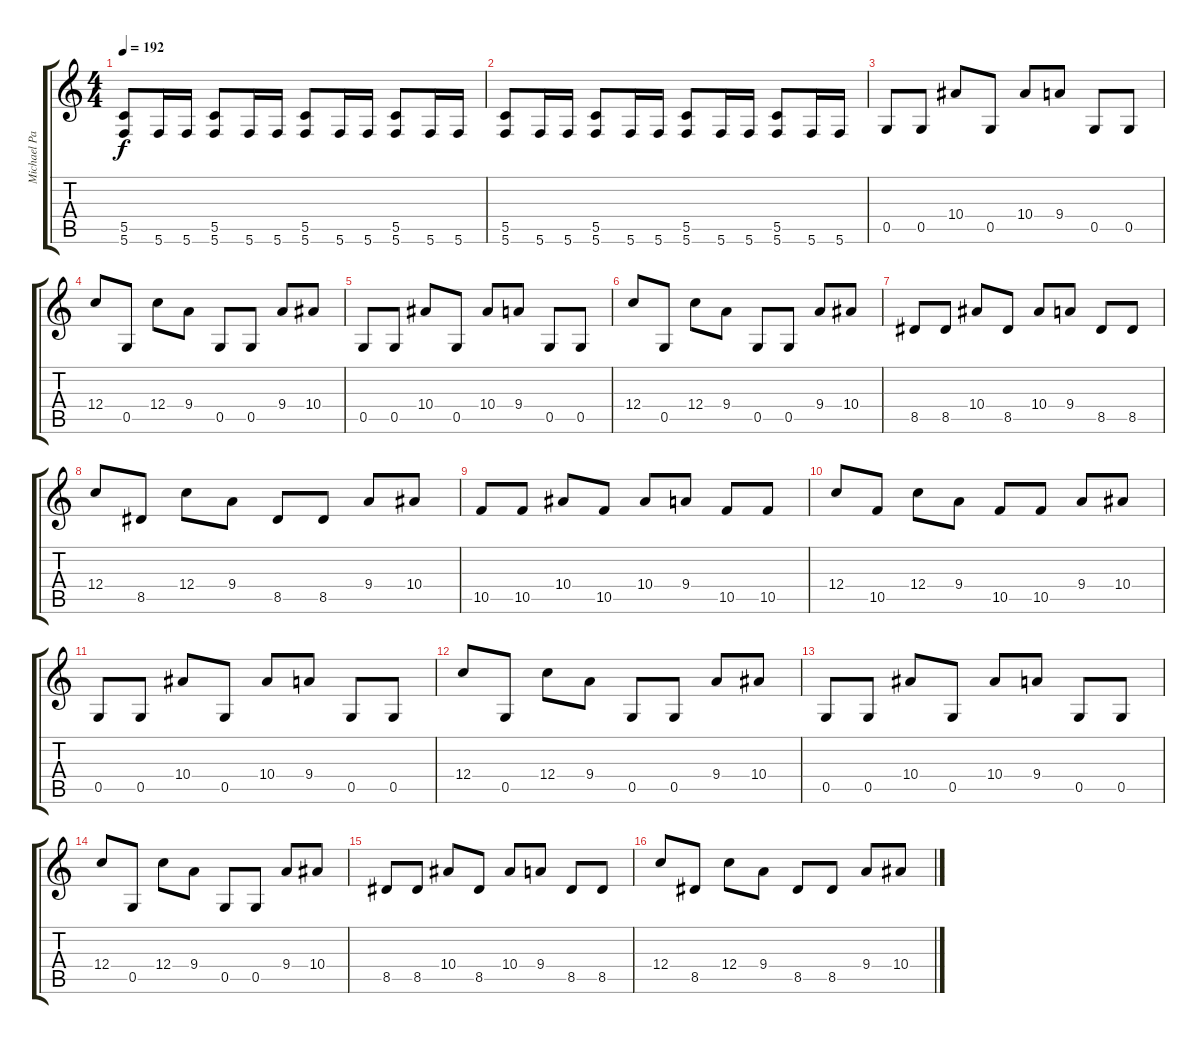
\track ("Michael Padget" "Michael Pa") {instrument distortionguitar}
\staff {score tabs}
\tuning (C4 A3 F3 C3 G2 C2) {hide}
\ts (4 4)
\tempo 192
\clef g2
\ks c
(5.5 5.6).8{dy f} 5.6.16 5.6.16 (5.5 5.6).8 5.6.16 5.6.16 (5.5 5.6).8 5.6.16 5.6.16 (5.5 5.6).8 5.6.16 5.6.16 |
(5.5 5.6).8 5.6.16 5.6.16 (5.5 5.6).8 5.6.16 5.6.16 (5.5 5.6).8 5.6.16 5.6.16 (5.5 5.6).8 5.6.16 5.6.16 |
0.5.8 0.5.8 10.4.8 0.5.8 10.4.8 9.4.8 0.5.8 0.5.8 |
12.4.8 0.5.8 12.4.8 9.4.8 0.5.8 0.5.8 9.4.8 10.4.8 |
0.5.8 0.5.8 10.4.8 0.5.8 10.4.8 9.4.8 0.5.8 0.5.8 |
12.4.8 0.5.8 12.4.8 9.4.8 0.5.8 0.5.8 9.4.8 10.4.8 |
8.5.8 8.5.8 10.4.8 8.5.8 10.4.8 9.4.8 8.5.8 8.5.8 |
12.4.8 8.5.8 12.4.8 9.4.8 8.5.8 8.5.8 9.4.8 10.4.8 |
10.5.8 10.5.8 10.4.8 10.5.8 10.4.8 9.4.8 10.5.8 10.5.8 |
12.4.8 10.5.8 12.4.8 9.4.8 10.5.8 10.5.8 9.4.8 10.4.8 |
0.5.8 0.5.8 10.4.8 0.5.8 10.4.8 9.4.8 0.5.8 0.5.8 |
12.4.8 0.5.8 12.4.8 9.4.8 0.5.8 0.5.8 9.4.8 10.4.8 |
0.5.8 0.5.8 10.4.8 0.5.8 10.4.8 9.4.8 0.5.8 0.5.8 |
12.4.8 0.5.8 12.4.8 9.4.8 0.5.8 0.5.8 9.4.8 10.4.8 |
8.5.8 8.5.8 10.4.8 8.5.8 10.4.8 9.4.8 8.5.8 8.5.8 |
12.4.8 8.5.8 12.4.8 9.4.8 8.5.8 8.5.8 9.4.8 10.4.8
